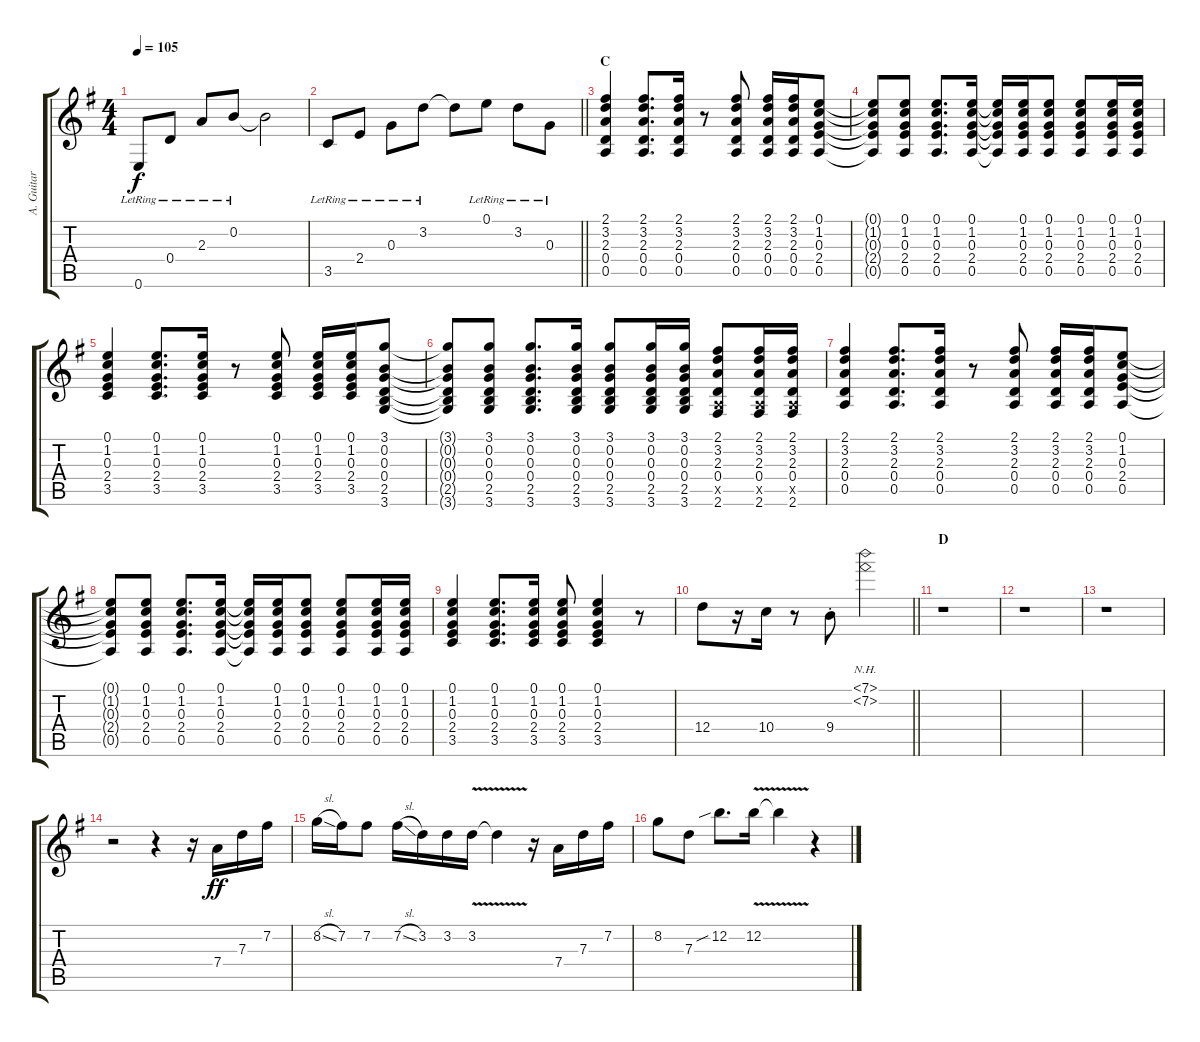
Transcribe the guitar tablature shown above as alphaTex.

\track ("A. Guitar II" "A. Guitar ") {instrument acousticguitarsteel}
\staff {score tabs}
\tuning (E4 B3 G3 D3 A2 E2) {hide}
\ts (4 4)
\tempo 105
\clef g2
\ks g
0.6{lr}.8{dy f} 0.4{lr}.8 2.3{lr}.8 0.2{lr}.8 0.2{t}.2 |
\barLineRight lightlight
3.5{lr}.8 2.4{lr}.8 0.3{lr}.8 3.2{lr}.8 3.2{t}.8 0.1{lr}.8 3.2{lr}.8 0.3{lr}.8 |
\section ("" "C")
(2.1 3.2 2.3 0.4 0.5).4 (2.1 3.2 2.3 0.4 0.5).8{d} (2.1 3.2 2.3 0.4 0.5).16 r.8 (2.1 3.2 2.3 0.4 0.5).8 (2.1 3.2 2.3 0.4 0.5).16 (2.1 3.2 2.3 0.4 0.5).16 (0.1 1.2 0.3 2.4 0.5).8 |
(0.1{t} 1.2{t} 0.3{t} 2.4{t} 0.5{t}).8 (0.1 1.2 0.3 2.4 0.5).8 (0.1 1.2 0.3 2.4 0.5).8{d} (0.1 1.2 0.3 2.4 0.5).16 (0.1{t} 1.2{t} 0.3{t} 2.4{t} 0.5{t}).16 (0.1 1.2 0.3 2.4 0.5).16 (0.1 1.2 0.3 2.4 0.5).8 (0.1 1.2 0.3 2.4 0.5).8 (0.1 1.2 0.3 2.4 0.5).16 (0.1 1.2 0.3 2.4 0.5).16 |
(0.1 1.2 0.3 2.4 3.5).4 (0.1 1.2 0.3 2.4 3.5).8{d} (0.1 1.2 0.3 2.4 3.5).16 r.8 (0.1 1.2 0.3 2.4 3.5).8 (0.1 1.2 0.3 2.4 3.5).16 (0.1 1.2 0.3 2.4 3.5).16 (3.1 0.2 0.3 0.4 2.5 3.6).8 |
(3.1{t} 0.2{t} 0.3{t} 0.4{t} 2.5{t} 3.6{t}).8 (3.1 0.2 0.3 0.4 2.5 3.6).8 (3.1 0.2 0.3 0.4 2.5 3.6).8{d} (3.1 0.2 0.3 0.4 2.5 3.6).16 (3.1 0.2 0.3 0.4 2.5 3.6).8 (3.1 0.2 0.3 0.4 2.5 3.6).16 (3.1 0.2 0.3 0.4 2.5 3.6).16 (2.1 3.2 2.3 0.4 0.5{x} 2.6).8 (2.1 3.2 2.3 0.4 0.5{x} 2.6).16 (2.1 3.2 2.3 0.4 0.5{x} 2.6).16 |
(2.1 3.2 2.3 0.4 0.5).4 (2.1 3.2 2.3 0.4 0.5).8{d} (2.1 3.2 2.3 0.4 0.5).16 r.8 (2.1 3.2 2.3 0.4 0.5).8 (2.1 3.2 2.3 0.4 0.5).16 (2.1 3.2 2.3 0.4 0.5).16 (0.1 1.2 0.3 2.4 0.5).8 |
(0.1{t} 1.2{t} 0.3{t} 2.4{t} 0.5{t}).8 (0.1 1.2 0.3 2.4 0.5).8 (0.1 1.2 0.3 2.4 0.5).8{d} (0.1 1.2 0.3 2.4 0.5).16 (0.1{t} 1.2{t} 0.3{t} 2.4{t} 0.5{t}).16 (0.1 1.2 0.3 2.4 0.5).16 (0.1 1.2 0.3 2.4 0.5).8 (0.1 1.2 0.3 2.4 0.5).8 (0.1 1.2 0.3 2.4 0.5).16 (0.1 1.2 0.3 2.4 0.5).16 |
(0.1 1.2 0.3 2.4 3.5).4 (0.1 1.2 0.3 2.4 3.5).8{d} (0.1 1.2 0.3 2.4 3.5).16 (0.1 1.2 0.3 2.4 3.5).8 (0.1 1.2 0.3 2.4 3.5).4 r.8 |
\barLineRight lightlight
12.4.8 r.16 10.4.16 r.8 9.4{st}.8 (7.1{nh} 7.2{nh}).2 |
\section ("" "D")
r.1 |
r.1 |
r.1 |
r.2 r.4 r.16 7.4.16{dy ff} 7.3.16 7.2.16 |
8.2{sl}.16 7.2.16 7.2.8 7.2{sl}.16 3.2.16 3.2.16 3.2{v}.16 3.2{t}.4 r.16 7.4.16 7.3.16 7.2.16 |
8.2.8 7.3.8 12.2{sib}.8{d} 12.2{v}.16 12.2{t}.4 r.4
